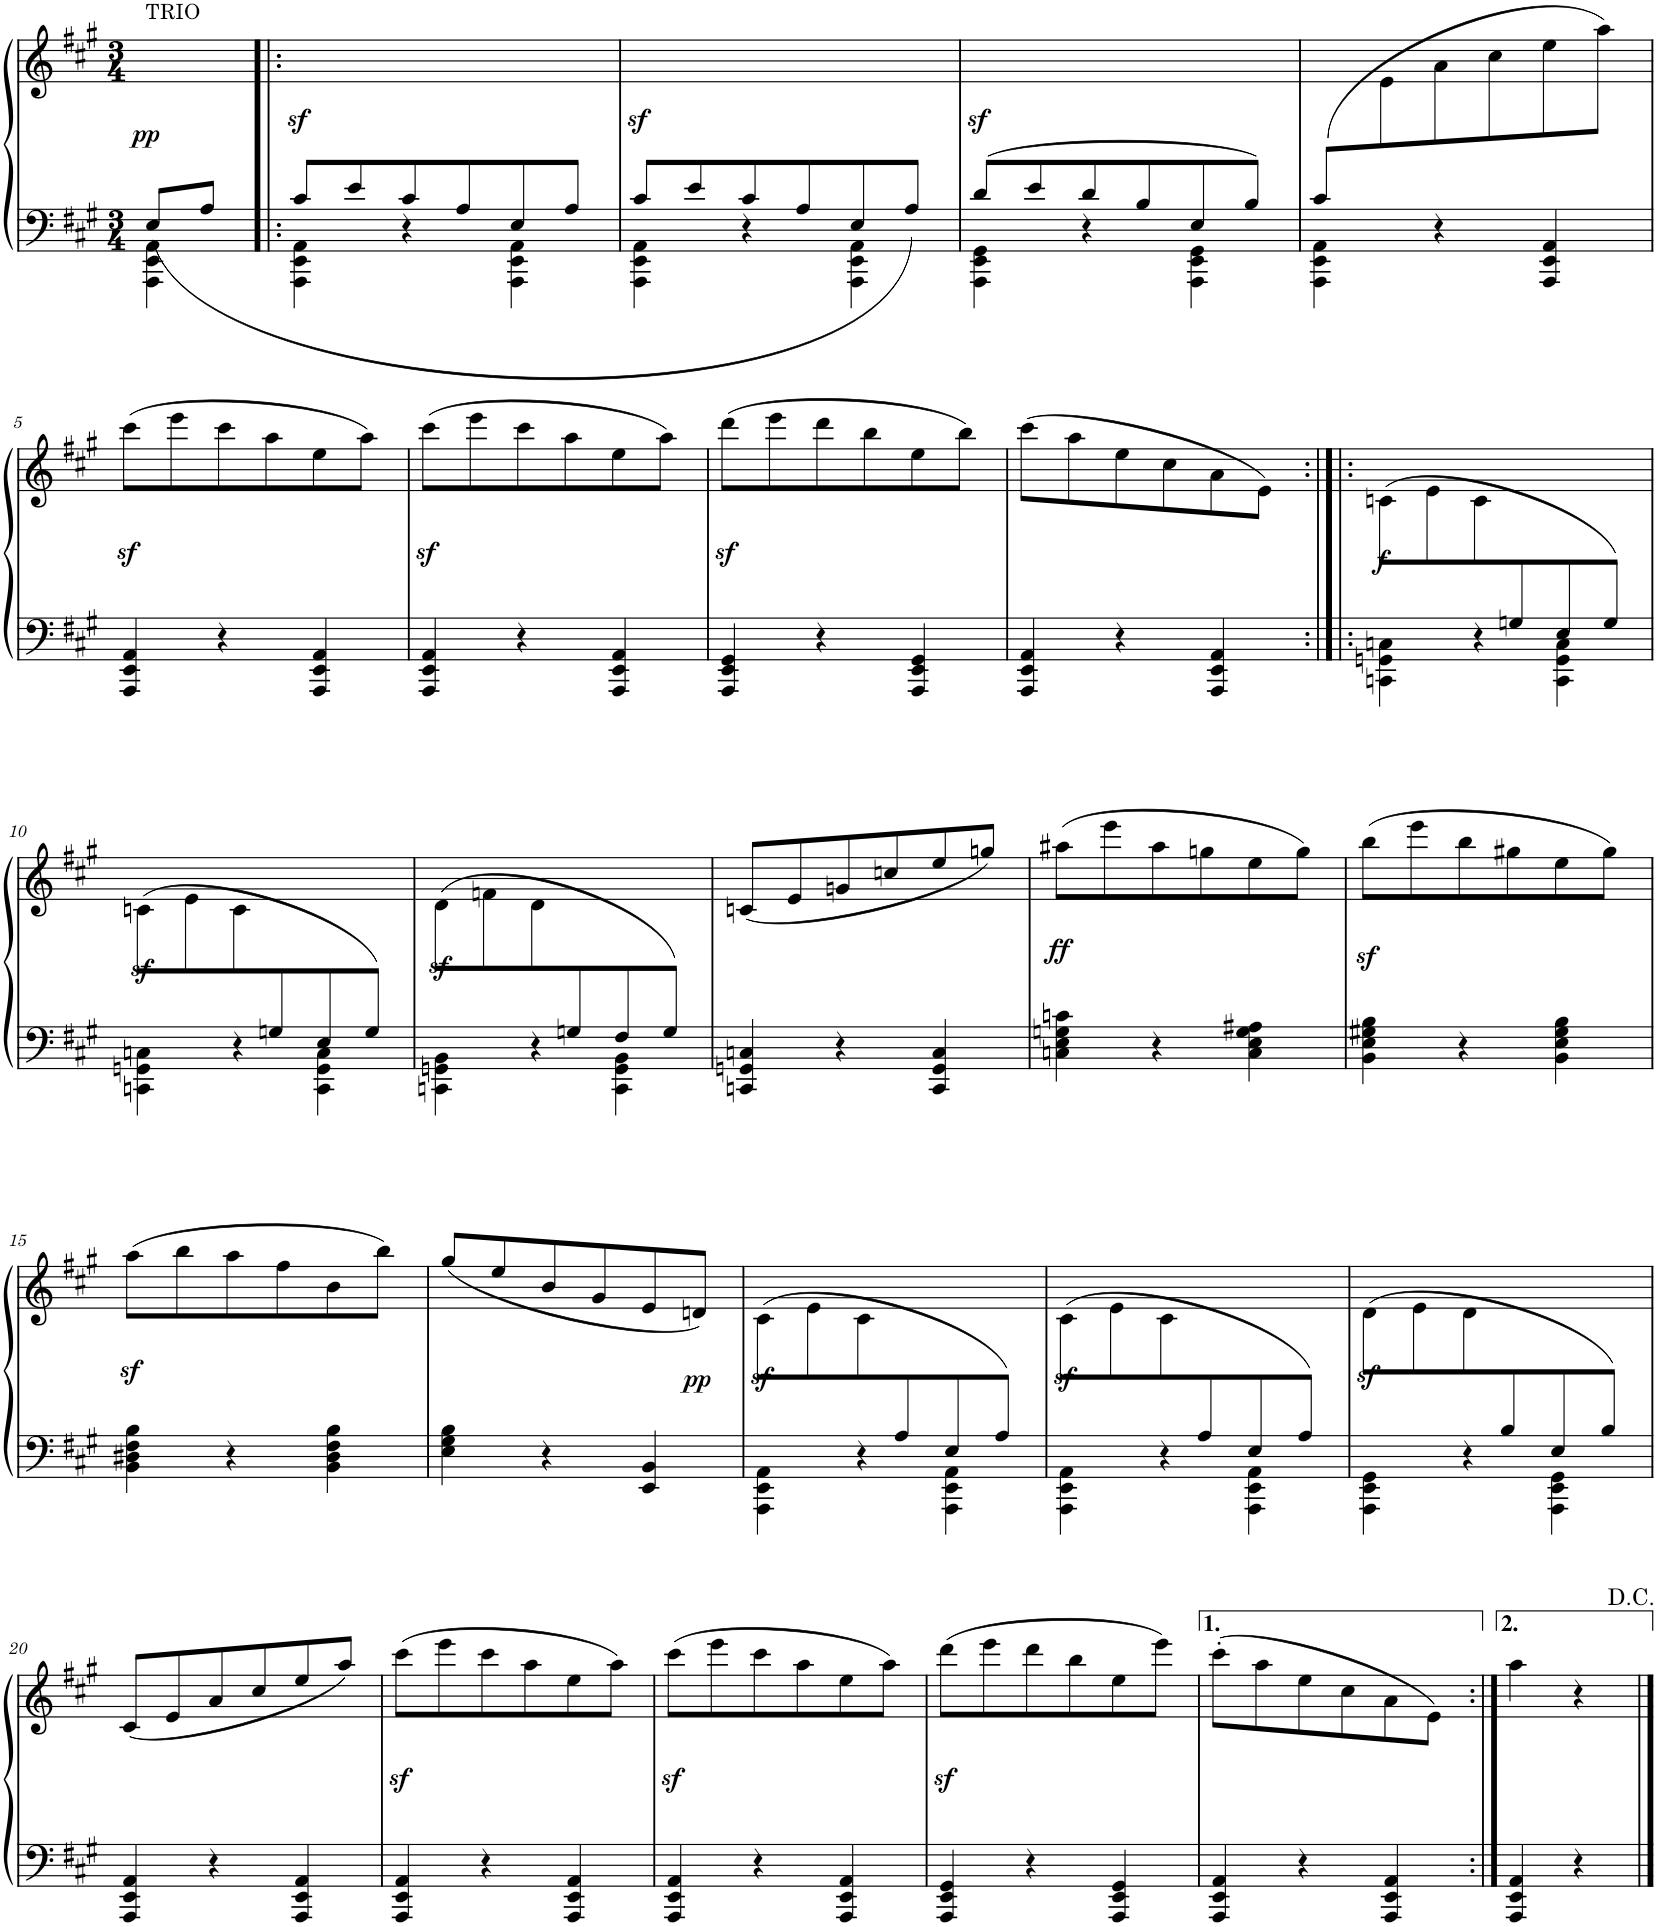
**kern	**kern	**dynam
*part1	*part1	*part1
*staff2	*staff1	*staff1/2
*I"Piano	*	*
*I'Pno.	*	*
*clefF4	*clefG2	*
*k[f#c#g#]	*k[f#c#g#]	*
*M3/4	*M3/4	*
=	=	=
*^	*	*
!	!	!LO:TX:a:t=TRIO	!
!	!	!	!LO:DY:b
8E/L	4AAA\ 4EE\ 4AA\	4ryy	pp
8A/J	.	.	.
=1!|:	=1!|:	=1!|:	=1!|:
!	!	!	!LO:DY:a=2
8c#/L	4AAA\ 4EE\ 4AA\	2.ryy	sf
8e/	.	.	.
8c#/	4r	.	.
8A/	.	.	.
8E/	4AAA\ 4EE\ 4AA\	.	.
8A/J	.	.	.
=2	=2	=2	=2
!	!	!	!LO:DY:a=2
8c#/L	4AAA\ 4EE\ 4AA\	2.ryy	sf
8e/	.	.	.
8c#/	4r	.	.
8A/	.	.	.
8E/	4AAA\ 4EE\ 4AA\	.	.
8A/J	.	.	.
=3	=3	=3	=3
!	!	!	!LO:DY:a=2
8d/L	4AAA\ 4EE\ 4GG#\	2.ryy	sf
8e/	.	.	.
8d/	4r	.	.
8B/	.	.	.
8E/	4AAA\ 4EE\ 4GG#\	.	.
8B/J	.	.	.
=4	=4	=4	=4
(8c#/L	4AAA\ 4EE\ 4AA\	8ryy	.
2ryy	.	8e\	.
.	4r	8a\	.
.	.	8cc#\	.
.	4AAA/ 4EE/ 4AA/	8ee\	.
8ryy	.	8aa\J)	.
*v	*v	*	*
!!LO:LB:g=z
=5	=5	=5
4AAA/ 4EE/ 4AA/	(8ccc#z<\L	.
.	8eee\	.
4r	8ccc#\	.
.	8aa\	.
4AAA/ 4EE/ 4AA/	8ee\	.
.	8aa\J)	.
=6	=6	=6
4AAA/ 4EE/ 4AA/	(8ccc#z<\L	.
.	8eee\	.
4r	8ccc#\	.
.	8aa\	.
4AAA/ 4EE/ 4AA/	8ee\	.
.	8aa\J)	.
=7	=7	=7
4AAA/ 4EE/ 4GG#/	(8dddz<\L	.
.	8eee\	.
4r	8ddd\	.
.	8bb\	.
4AAA/ 4EE/ 4GG#/	8ee\	.
.	8bb\J)	.
=8	=8	=8
4AAA/ 4EE/ 4AA/	(8ccc#\L	.
.	8aa\	.
4r	8ee\	.
.	8cc#\	.
4AAA/ 4EE/ 4AA/	8a\	.
.	8e\J)	.
=9:|!|:	=9:|!|:	=9:|!|:
*^	*	*
!	!	!	!LO:DY:a=2
4.ryy	4CCn\ 4GGn\ 4Cn\	(8cn\L	f
.	.	8e\	.
.	4r	8c\	.
8Gn/	.	4.ryy	.
8E/	4CC\ 4GG\ 4C\	.	.
8G/J)	.	.	.
!!LO:LB:g=z
=10	=10	=10	=10
!	!	!	!LO:DY:a=2
4.ryy	4CCn\ 4GGn\ 4Cn\	(8cn\L	sf
.	.	8e\	.
.	4r	8c\	.
8Gn/	.	4.ryy	.
8E/	4CC\ 4GG\ 4C\	.	.
8G/J)	.	.	.
=11	=11	=11	=11
!	!	!	!LO:DY:a=2
4.ryy	4CCn\ 4GGn\ 4BB\	(8d\L	sf
.	.	8fn\	.
.	4r	8d\	.
8Gn/	.	4.ryy	.
8F#/	4CC\ 4GG\ 4BB\	.	.
8G/J)	.	.	.
*v	*v	*	*
=12	=12	=12
4CCn/ 4GGn/ 4Cn/	(8cn/L	.
.	8e/	.
4r	8gn/	.
.	8ccn/	.
4CC/ 4GG/ 4C/	8ee/	.
.	8ggn/J)	.
=13	=13	=13
!	!	!LO:DY:b
4Cn\ 4E\ 4Gn\ 4cn\	(8aa#X\L	ff
.	8eee\	.
4r	8aa#\	.
.	8ggn\	.
4C\ 4E\ 4G\ 4A#X\	8ee\	.
.	8gg\J)	.
=14	=14	=14
4BB\ 4E\ 4G#X\ 4B\	(8bbz<\L	.
.	8eee\	.
4r	8bb\	.
.	8gg#X\	.
4BB\ 4E\ 4G#\ 4B\	8ee\	.
.	8gg#\J)	.
!!LO:LB:g=z
=15	=15	=15
4BB\z> 4D#X\z> 4F#\z> 4B\z>	(8aa\L	.
.	8bb\	.
4r	8aa\	.
.	8ff#\	.
4BB\ 4D#\ 4F#\ 4B\	8b\	.
.	8bb\J)	.
=16	=16	=16
4E\ 4G#\ 4B\	(8gg#/L	.
.	8ee/	.
4r	8b/	.
.	8g#/	.
4EE/ 4BB/	8e/	.
!	!	!LO:DY:b
.	8dn/J)	pp
=17	=17	=17
*^	*	*
*	*^	*	*
!	!	!	!	!LO:DY:a=2
4.ryy	4ryy	4AAA\ 4EE\ 4AA\	(8c#\L	sf
.	.	.	8e\	.
.	4r	4ryy	8c#\	.
8A/	.	.	4.ryy	.
8E/	4ryy	4AAA\ 4EE\ 4AA\	.	.
8A/J)	.	.	.	.
*	*v	*v	*	*
=18	=18	=18	=18
!	!	!	!LO:DY:a=2
4.ryy	4AAA\ 4EE\ 4AA\	(8c#\L	sf
.	.	8e\	.
.	4r	8c#\	.
8A/	.	4.ryy	.
8E/	4AAA\ 4EE\ 4AA\	.	.
8A/J)	.	.	.
=19	=19	=19	=19
!	!	!	!LO:DY:a=2
4.ryy	4AAA\ 4EE\ 4GG#\	(8d\L	sf
.	.	8e\	.
.	4r	8d\	.
8B/	.	4.ryy	.
8E/	4AAA\ 4EE\ 4GG#\	.	.
8B/J)	.	.	.
*v	*v	*	*
!!LO:LB:g=z
=20	=20	=20
4AAA/ 4EE/ 4AA/	(8c#/L	.
.	8e/	.
4r	8a/	.
.	8cc#/	.
4AAA/ 4EE/ 4AA/	8ee/	.
.	8aa/J)	.
=21	=21	=21
4AAA/z> 4EE/z> 4AA/z>	(8ccc#\L	.
.	8eee\	.
4r	8ccc#\	.
.	8aa\	.
4AAA/ 4EE/ 4AA/	8ee\	.
.	8aa\J)	.
=22	=22	=22
4AAA/z> 4EE/z> 4AA/z>	(8ccc#\L	.
.	8eee\	.
4r	8ccc#\	.
.	8aa\	.
4AAA/ 4EE/ 4AA/	8ee\	.
.	8aa\J)	.
=23	=23	=23
4AAA/z> 4EE/z> 4GG#/z>	(8ddd\L	.
.	8eee\	.
4r	8ddd\	.
.	8bb\	.
4AAA/ 4EE/ 4GG#/	8ee\	.
.	8eee\J)	.
=24	=24	=24
4AAA/ 4EE/ 4AA/	(8ccc#'\L	.
.	8aa\	.
4r	8ee\	.
.	8cc#\	.
4AAA/ 4EE/ 4AA/	8a\	.
.	8e\J)	.
=24X1:|!	=24X1:|!	=24X1:|!
4AAA/ 4EE/ 4AA/	4aa\	.
4r	4r	.
==	==	==
*-	*-	*-
